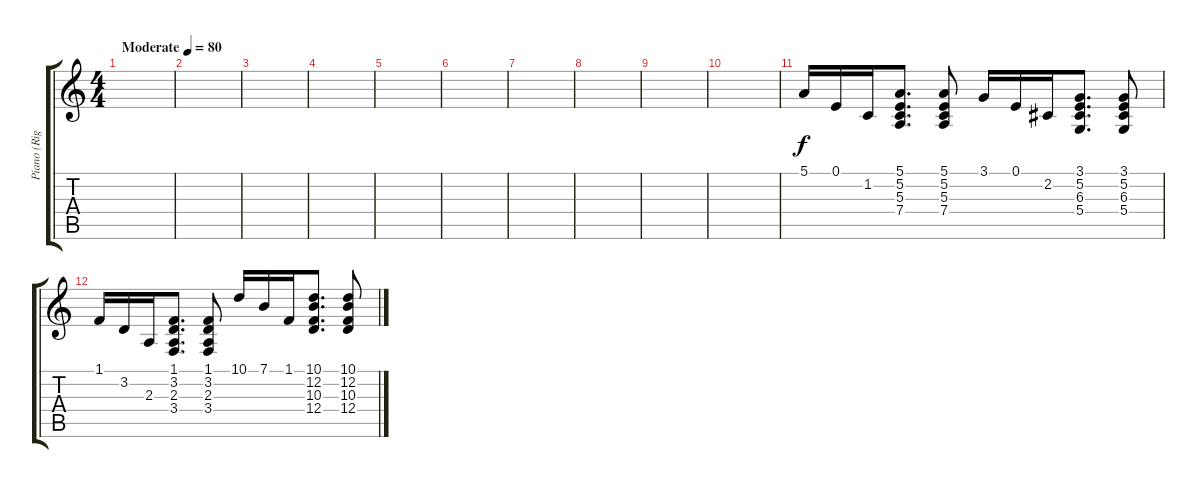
\track ("Piano (Right hand)" "Piano (Rig") {instrument acousticgrandpiano}
\staff {score tabs}
\tuning (E4 B3 G3 D3 A2 E2) {hide}
\ts (4 4)
\tempo (80 "Moderate")
\clef g2
\ks c
|
|
|
|
|
|
|
|
|
|
5.1.16 0.1.16 1.2.16 (5.1 5.2 5.3 7.4).8{d} (5.1 5.2 5.3 7.4).8 3.1.16 0.1.16 2.2.16 (3.1 5.2 6.3 5.4).8{d} (3.1 5.2 6.3 5.4).8 |
1.1.16 3.2.16 2.3.16 (1.1 3.2 2.3 3.4).8{d} (1.1 3.2 2.3 3.4).8 10.1.16 7.1.16 1.1.16 (10.1 12.2 10.3 12.4).8{d} (10.1 12.2 10.3 12.4).8
